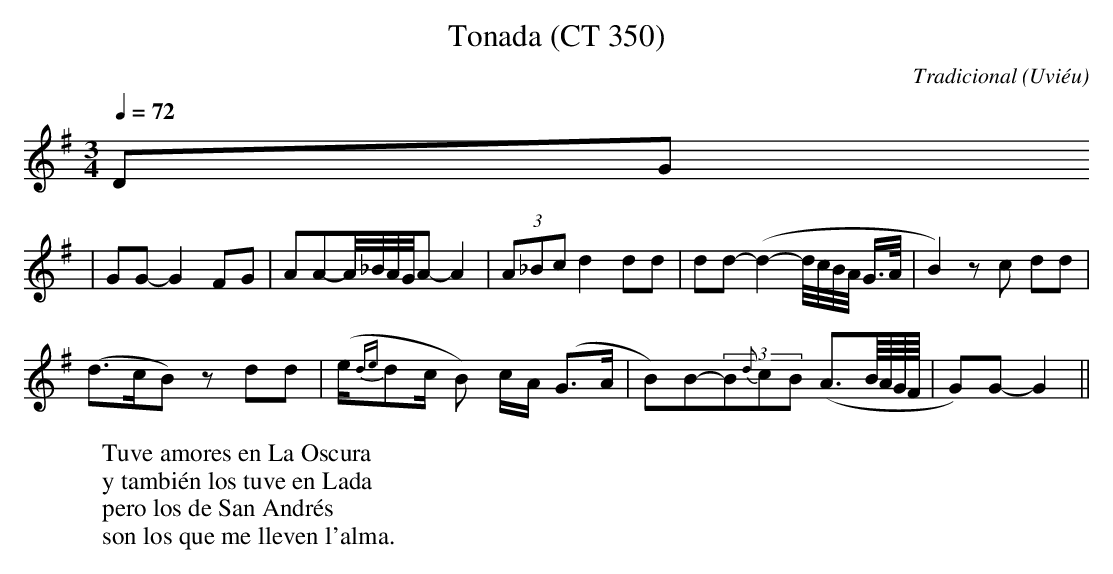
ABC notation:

X:1
T:Tonada (CT 350)
C:Tradicional
O:Uviéu
M:3/4
L:1/8
Q:1/4=72
K:G
DG
|GG-G2 FG|AA-A/4_B/4A/4G/4A-A2|(3A_Bc d2 dd|dd-(d2-d/4c/4B/4A/4 G/>A/|B2) zc dd|
(d>cB)z dd|(e/{de}dc/ B) c/A/ (G>A|B)B-(3B{d}cB (A3/2B/8A/8G/8F/8|G)G-G2||
W:Tuve amores en La Oscura
W:y también los tuve en Lada
W:pero los de San Andrés
W:son los que me lleven l'alma.
W:
